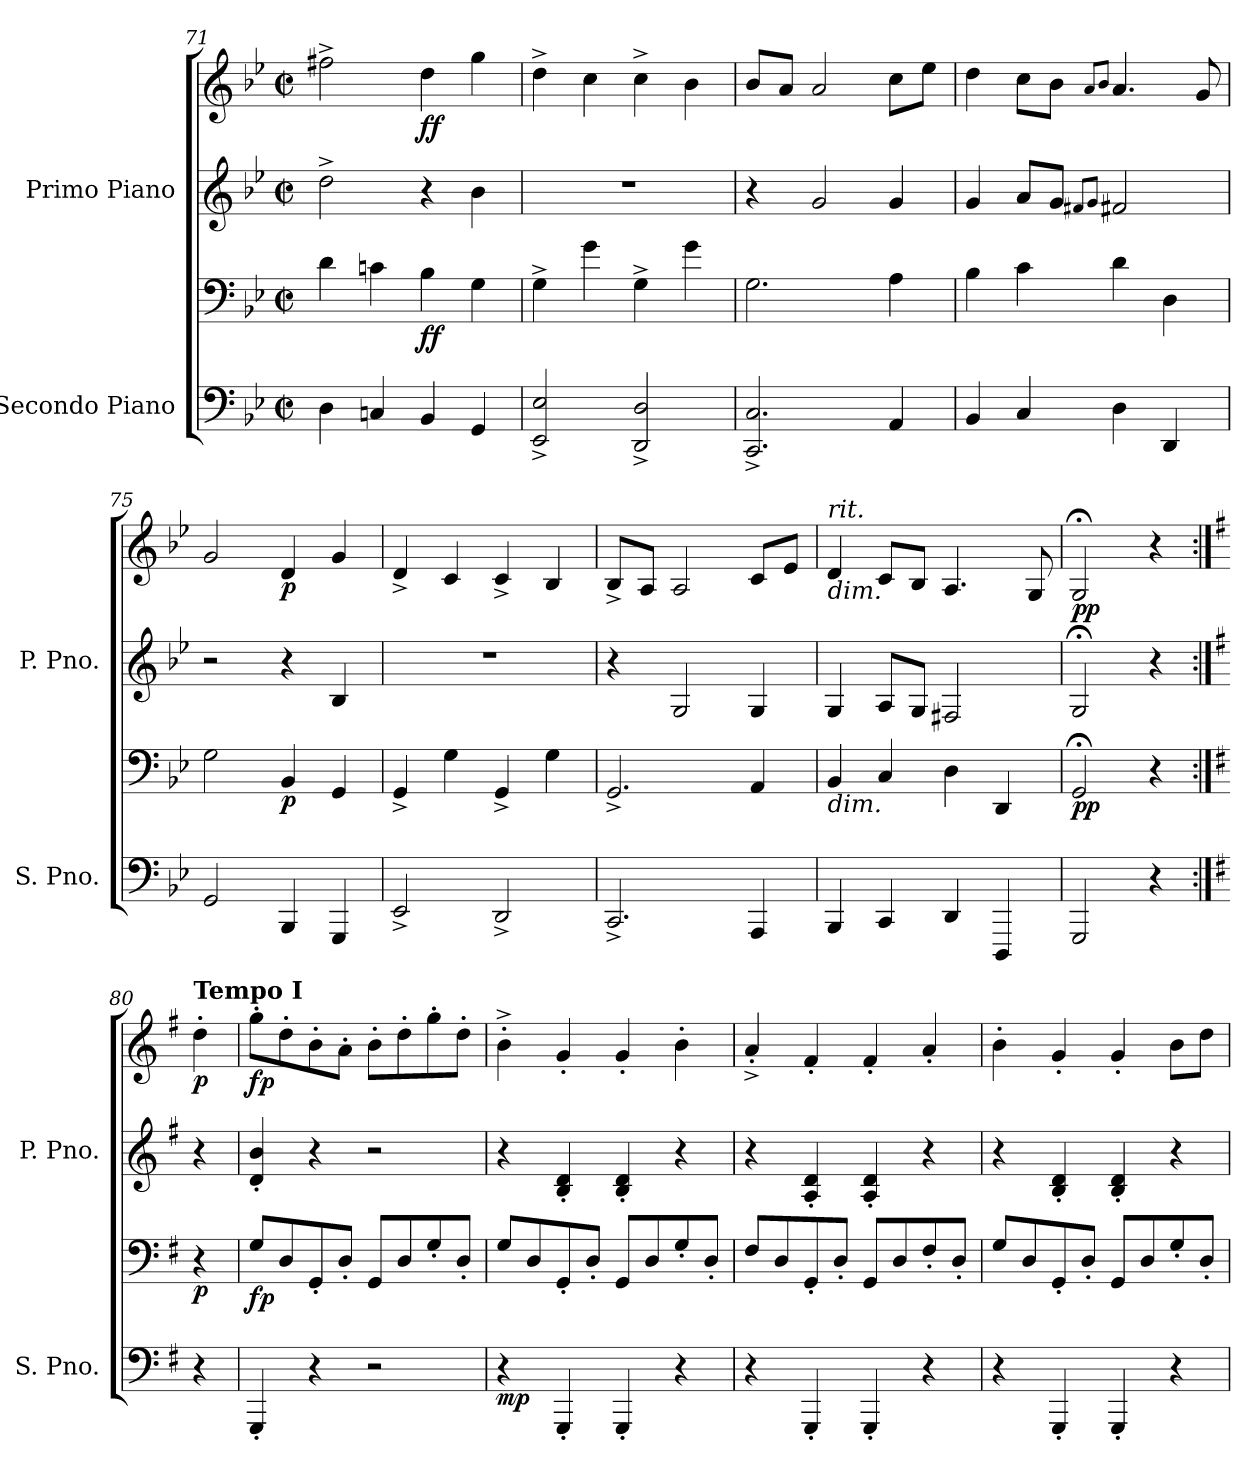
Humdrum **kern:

**kern	**kern	**dynam	**kern	**kern	**dynam
*part2	*part2	*part2	*part1	*part1	*part1
*staff4	*staff3	*staff3/4	*staff2	*staff1	*staff1/2
*I"Secondo Piano	*	*	*I"Primo Piano	*	*
*I'S. Pno.	*	*	*I'P. Pno.	*	*
*clefF4	*clefF4	*	*clefG2	*clefG2	*
*k[b-e-]	*k[b-e-]	*	*k[b-e-]	*k[b-e-]	*
*M2/2	*M2/2	*	*M2/2	*M2/2	*
*met(c|)	*met(c|)	*	*met(c|)	*met(c|)	*
=71	=71	=71	=71	=71	=71
4D\	4d\	.	2dd^\	2ff#X^\	.
4Cn/	4cn\	.	.	.	.
!	!	!LO:DY:b	!	!	!LO:DY:b
4BB-/	4B-\	ff	4r	4dd\	ff
4GG/	4G\	.	4b-\	4gg\	.
=72	=72	=72	=72	=72	=72
2EE-/^ 2E-/^	4G^\	.	1r	4dd^\	.
.	4g\	.	.	4cc\	.
2DD/^ 2D/^	4G^\	.	.	4cc^\	.
.	4g\	.	.	4b-\	.
=73	=73	=73	=73	=73	=73
2.CC/^ 2.C/^	2.G\	.	4r	8b-/L	.
.	.	.	.	8a/J	.
.	.	.	2g/	2a/	.
4AA/	4A\	.	4g/	8cc\L	.
.	.	.	.	8ee-\J	.
!!LO:LB:g=z
=74	=74	=74	=74	=74	=74
4BB-/	4B-\	.	4g/	4dd\	.
4C/	4c\	.	8a/L	8cc\L	.
.	.	.	8g/J	8b-\J	.
.	.	.	8qf#X/L	8qa/L	.
.	.	.	8qg/J	8qb-/J	.
4D\	4d\	.	2f#X/	4.a/	.
4DD/	4D\	.	.	.	.
.	.	.	.	8g/	.
=75	=75	=75	=75	=75	=75
2GG/	2G\	.	2r	2g/	.
!	!	!LO:DY:b	!	!	!LO:DY:b
4BBB-/	4BB-/	p	4r	4d/	p
4GGG/	4GG/	.	4B-/	4g/	.
=76	=76	=76	=76	=76	=76
2EE-^/	4GG^/	.	1r	4d^/	.
.	4G\	.	.	4c/	.
2DD^/	4GG^/	.	.	4c^/	.
.	4G\	.	.	4B-/	.
=77	=77	=77	=77	=77	=77
2.CC^/	2.GG^/	.	4r	8B-^/L	.
.	.	.	.	8A/J	.
.	.	.	2G/	2A/	.
4AAA/	4AA/	.	4G/	8c/L	.
.	.	.	.	8e-/J	.
=78	=78	=78	=78	=78	=78
!	!	!	!	!LO:TX:a:i:t=rit.	!
!	!	!	!	!LO:TX:b:i:t=dim.	!
!	!LO:TX:b:i:t=dim.	!	!	!	!
4BBB-/	4BB-/	.	4G/	4d/	.
4CC/	4C/	.	8A/L	8c/L	.
.	.	.	8G/J	8B-/J	.
*	*	*	*	*MM120	*
4DD/	4D\	.	2F#X/	4.A/	.
4DDD/	4DD/	.	.	.	.
.	.	.	.	8G/	.
=79	=79	=79	=79	=79	=79
!	!	!LO:DY:b	!	!	!LO:DY:b
2GGG/	2GG;</	pp	2G;</	2G;</	pp
4r	4r	.	4r	4r	.
!!LO:PB:g=z
=80:|!	=80:|!	=80:|!	=80:|!	=80:|!	=80:|!
*k[f#]	*k[f#]	*	*k[f#]	*k[f#]	*
!	!	!	!	!LO:TX:a:B:t=Tempo I	!
!	!	!LO:DY:b	!	!	!LO:DY:b
4r	4r	p	4r	4dd'\	p
=81	=81	=81	=81	=81	=81
!	!	!LO:DY:b	!	!	!LO:DY:b
4GGG'/	8G/L	fp	4d/' 4b/'	8gg'\L	fp
.	8D/	.	.	8dd'\	.
4r	8GG'/	.	4r	8b'\	.
.	8D'/J	.	.	8a'\J	.
2r	8GG/L	.	2r	8b'\L	.
.	8D/	.	.	8dd'\	.
.	8G'/	.	.	8gg'\	.
.	8D'/J	.	.	8dd'\J	.
=82	=82	=82	=82	=82	=82
!	!	!LO:DY:b=2	!	!	!
4r	8G/L	mp	4r	4b'^\	.
.	8D/	.	.	.	.
4GGG'/	8GG'/	.	4B/' 4d/'	4g'/	.
.	8D'/J	.	.	.	.
4GGG'/	8GG/L	.	4B/' 4d/'	4g'/	.
.	8D/	.	.	.	.
4r	8G'/	.	4r	4b'\	.
.	8D'/J	.	.	.	.
=83	=83	=83	=83	=83	=83
4r	8F#/L	.	4r	4a'^/	.
.	8D/	.	.	.	.
4GGG'/	8GG'/	.	4A/' 4d/'	4f#'/	.
.	8D'/J	.	.	.	.
4GGG'/	8GG/L	.	4A/' 4d/'	4f#'/	.
.	8D/	.	.	.	.
4r	8F#'/	.	4r	4a'/	.
.	8D'/J	.	.	.	.
=84	=84	=84	=84	=84	=84
4r	8G/L	.	4r	4b'\	.
.	8D/	.	.	.	.
4GGG'/	8GG'/	.	4B/' 4d/'	4g'/	.
.	8D'/J	.	.	.	.
4GGG'/	8GG/L	.	4B/' 4d/'	4g'/	.
.	8D/	.	.	.	.
4r	8G'/	.	4r	8b\L	.
.	8D'/J	.	.	8dd\J	.
=	=	=	=	=	=
*-	*-	*-	*-	*-	*-
